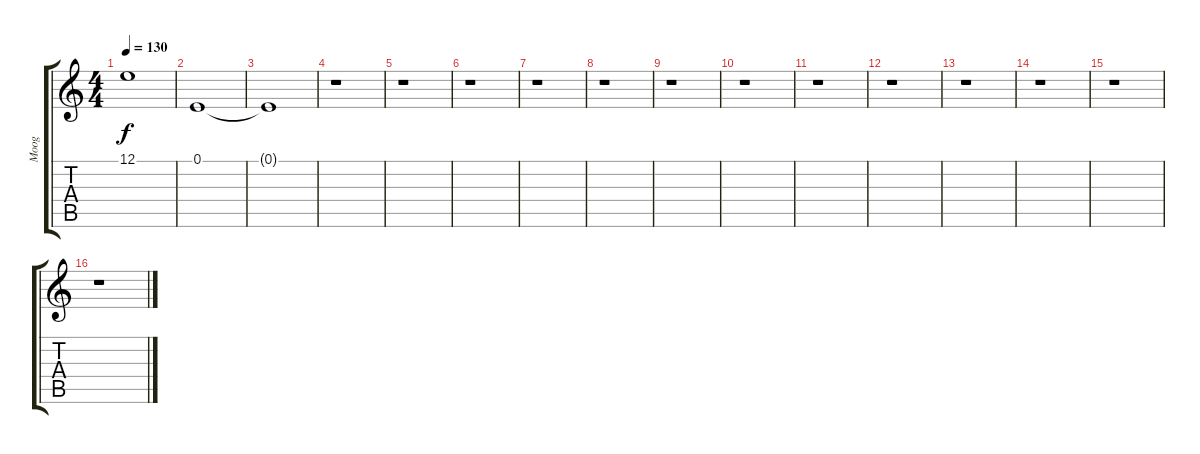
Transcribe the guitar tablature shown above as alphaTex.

\track ("Moog" "Moog") {instrument pad3polysynth}
\staff {score tabs}
\tuning (E4 B3 G3 D3 A2 E2) {hide}
\ts (4 4)
\tempo 130
\clef g2
\ks c
12.1{t}.1{dy f} |
0.1.1{volume 12} |
0.1{t}.1 |
r.1 |
r.1 |
r.1 |
r.1 |
r.1 |
r.1 |
r.1 |
r.1 |
r.1 |
r.1 |
r.1 |
r.1 |
r.1
